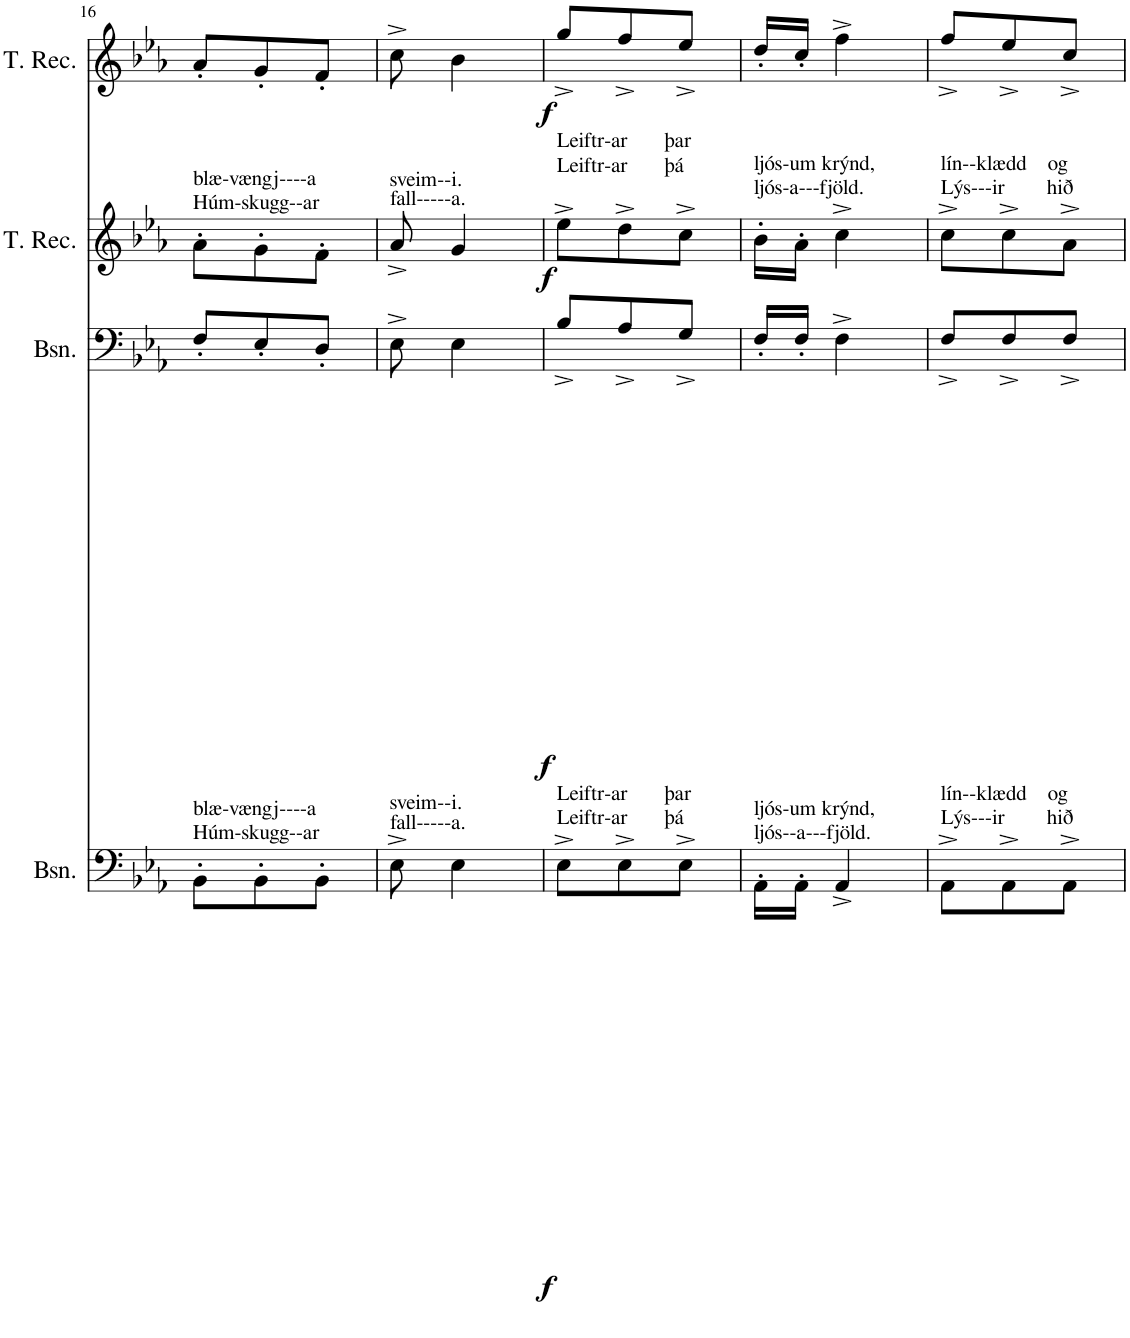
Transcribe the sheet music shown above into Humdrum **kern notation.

**kern	**dynam	**kern	**dynam	**kern	**dynam	**kern	**dynam
*part4	*part4	*part3	*part3	*part2	*part2	*part1	*part1
*staff4	*staff4	*staff3	*staff3	*staff2	*staff2	*staff1	*staff1
*I"Bassoon	*	*I"Bassoon	*	*I"Tenor Recorder	*	*I"Tenor Recorder	*
*I'Bsn.	*	*I'Bsn.	*	*I'T. Rec.	*	*I'T. Rec.	*
!!LO:PB:g=z
*clefF4	*	*clefF4	*	*clefG2	*	*clefG2	*
*k[b-e-a-]	*	*k[b-e-a-]	*	*k[b-e-a-]	*	*k[b-e-a-]	*
*M3/8	*	*M3/8	*	*M3/8	*	*M3/8	*
=16	=16	=16	=16	=16	=16	=16	=16
!	!	!	!	!LO:TX:a:t=Húm-skugg--ar	!	!	!
!	!	!	!	!LO:TX:a:t=blæ-vængj----a	!	!	!
!LO:TX:a:t=Húm-skugg--ar	!	!	!	!	!	!	!
!LO:TX:a:t=blæ-vængj----a	!	!	!	!	!	!	!
8BB-'\L	.	8F'/L	.	8a-'\L	.	8a-'/L	.
8BB-'\	.	8E-'/	.	8g'\	.	8g'/	.
8BB-'\J	.	8D'/J	.	8f'\J	.	8f'/J	.
=17	=17	=17	=17	=17	=17	=17	=17
!	!	!	!	!LO:TX:a:t=fall-----a.	!	!	!
!	!	!	!	!LO:TX:a:t=sveim--i.	!	!	!
!LO:TX:a:t=fall-----a.	!	!	!	!	!	!	!
!LO:TX:a:t=sveim--i.	!	!	!	!	!	!	!
8E-^\	.	8E-^\	.	8a-^/	.	8cc^\	.
4E-\	.	4E-\	.	4g/	.	4b-\	.
=18	=18	=18	=18	=18	=18	=18	=18
!	!	!	!	!LO:TX:a:t=Leiftr-ar       þá	!	!	!
!	!	!	!	!LO:TX:a:t=Leiftr-ar       þar	!	!	!
!LO:TX:a:t=Leiftr-ar       þá	!	!	!	!	!	!	!
!LO:TX:a:t=Leiftr-ar       þar	!	!	!	!	!	!	!
!	!LO:DY:b	!	!LO:DY:b	!	!LO:DY:b	!	!LO:DY:b
8E-^\L	f	8B-^/L	f	8ee-^\L	f	8gg^/L	f
8E-^\	.	8A-^/	.	8dd^\	.	8ff^/	.
8E-^\J	.	8G^/J	.	8cc^\J	.	8ee-^/J	.
=19	=19	=19	=19	=19	=19	=19	=19
!	!	!	!	!LO:TX:a:t=ljós-a---fjöld.	!	!	!
!	!	!	!	!LO:TX:a:t=ljós-um krýnd,	!	!	!
!LO:TX:a:t=ljós--a---fjöld.	!	!	!	!	!	!	!
!LO:TX:a:t=ljós-um krýnd,	!	!	!	!	!	!	!
16AA-'\LL	.	16F'/LL	.	16b-'\LL	.	16dd'/LL	.
16AA-'\JJ	.	16F'/JJ	.	16a-'\JJ	.	16cc'/JJ	.
4AA-^/	.	4F^\	.	4cc^\	.	4ff^\	.
=20	=20	=20	=20	=20	=20	=20	=20
!	!	!	!	!LO:TX:a:t=Lýs---ir        hið	!	!	!
!	!	!	!	!LO:TX:a:t=lín--klædd    og	!	!	!
!LO:TX:a:t=Lýs---ir        hið	!	!	!	!	!	!	!
!LO:TX:a:t=lín--klædd    og	!	!	!	!	!	!	!
8AA-^\L	.	8F^/L	.	8cc^\L	.	8ff^/L	.
8AA-^\	.	8F^/	.	8cc^\	.	8ee-^/	.
8AA-^\J	.	8F^/J	.	8a-^\J	.	8cc^/J	.
=	=	=	=	=	=	=	=
*-	*-	*-	*-	*-	*-	*-	*-
